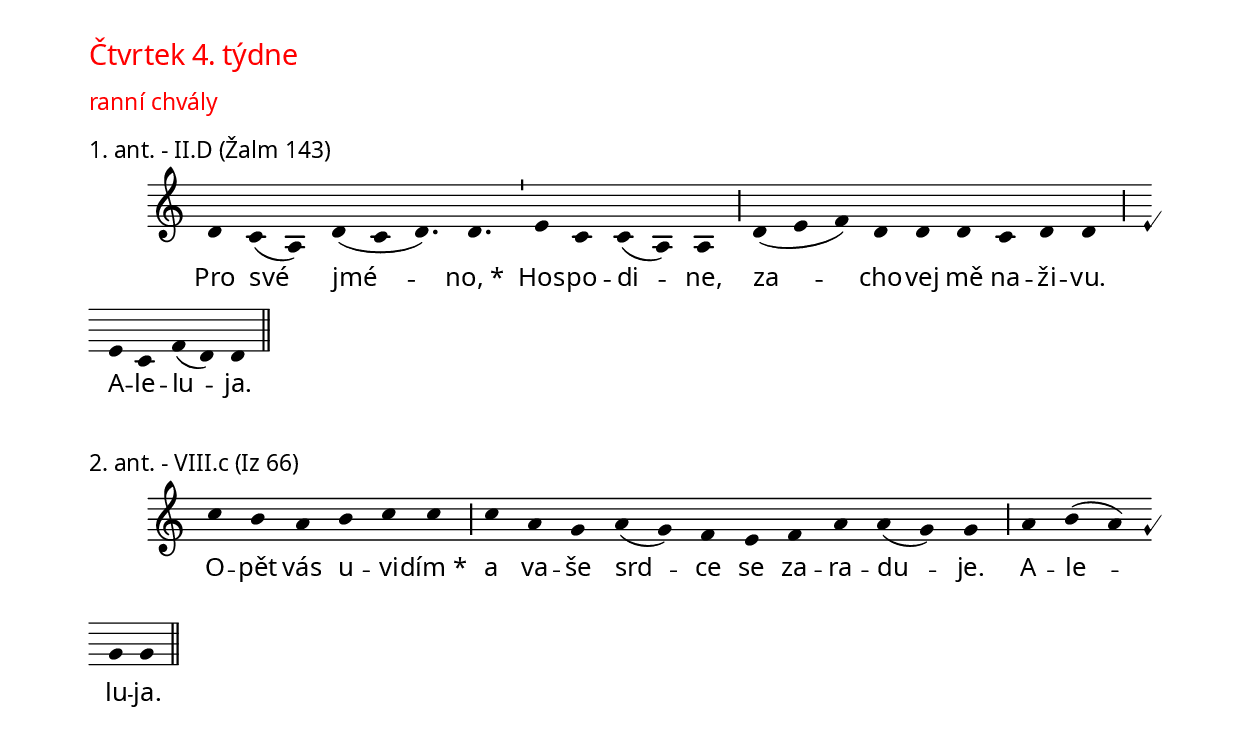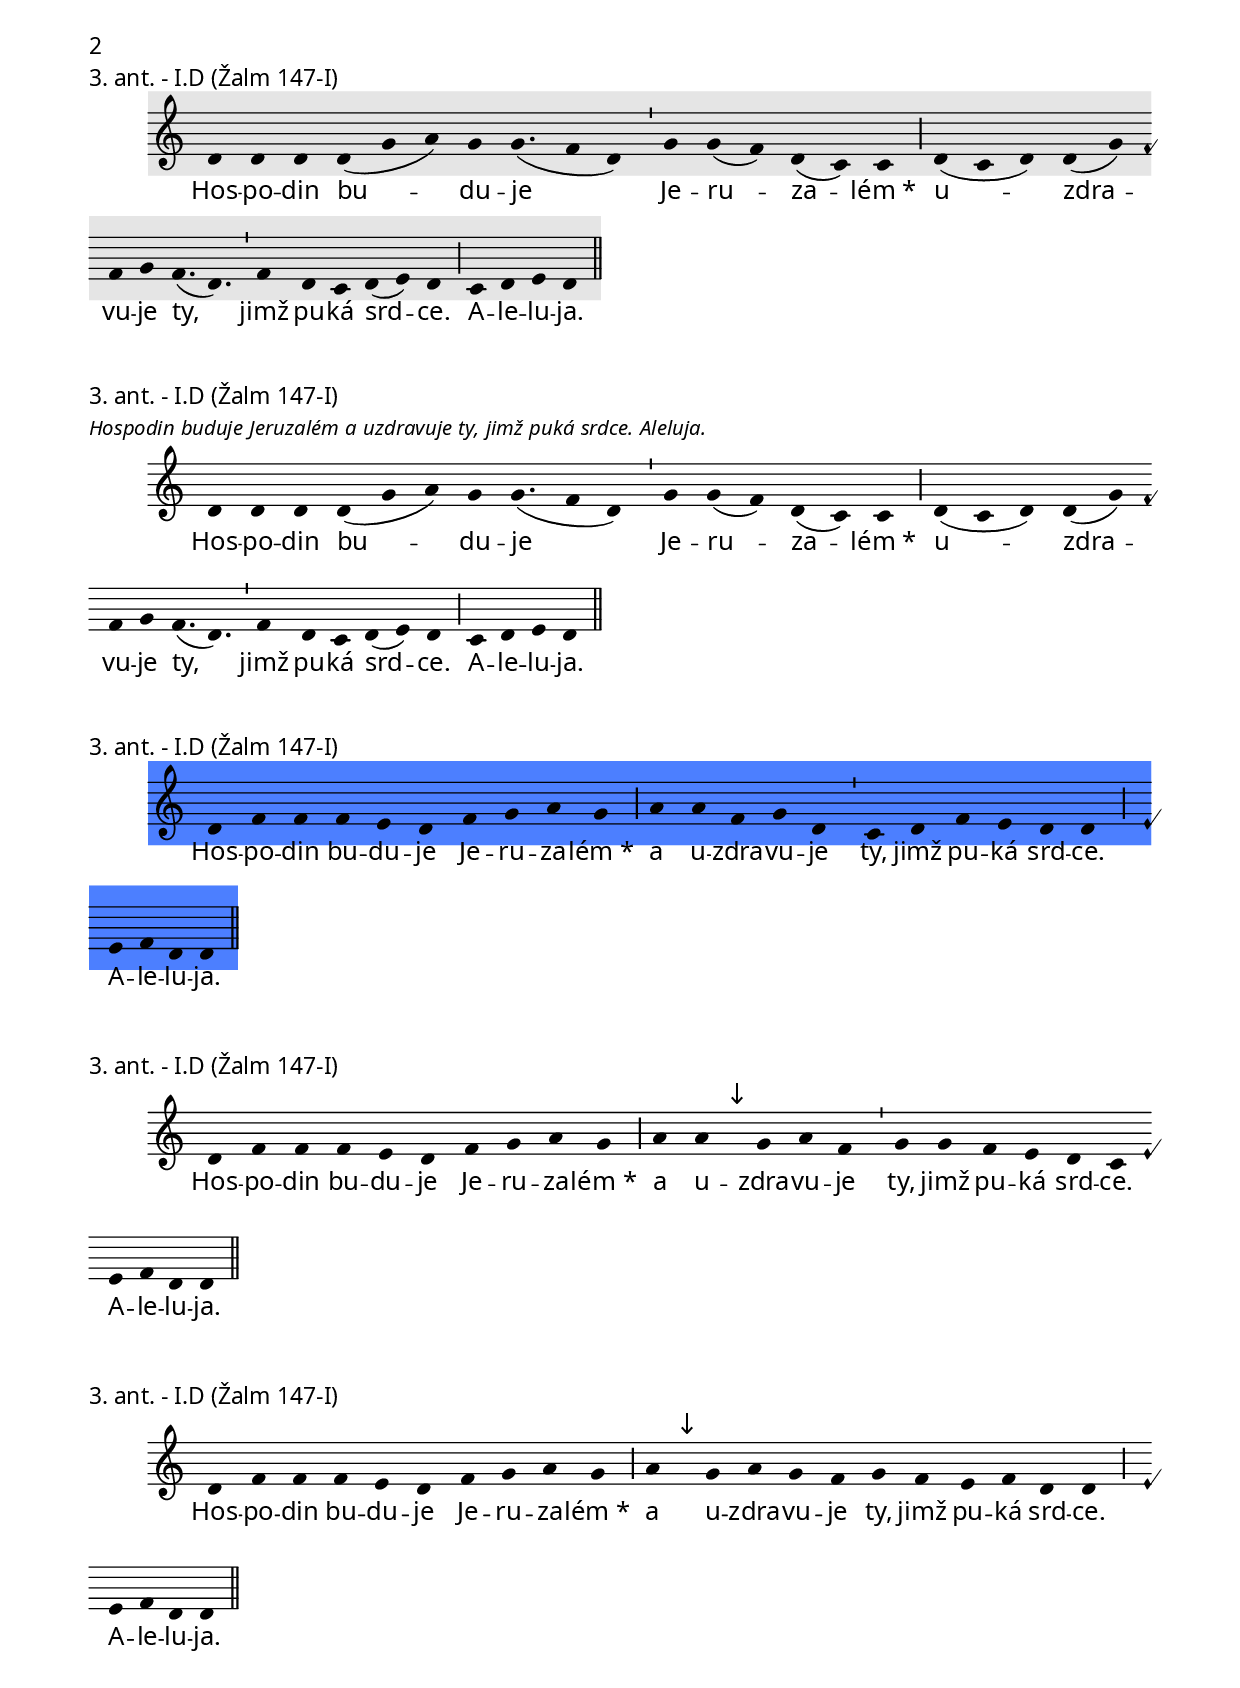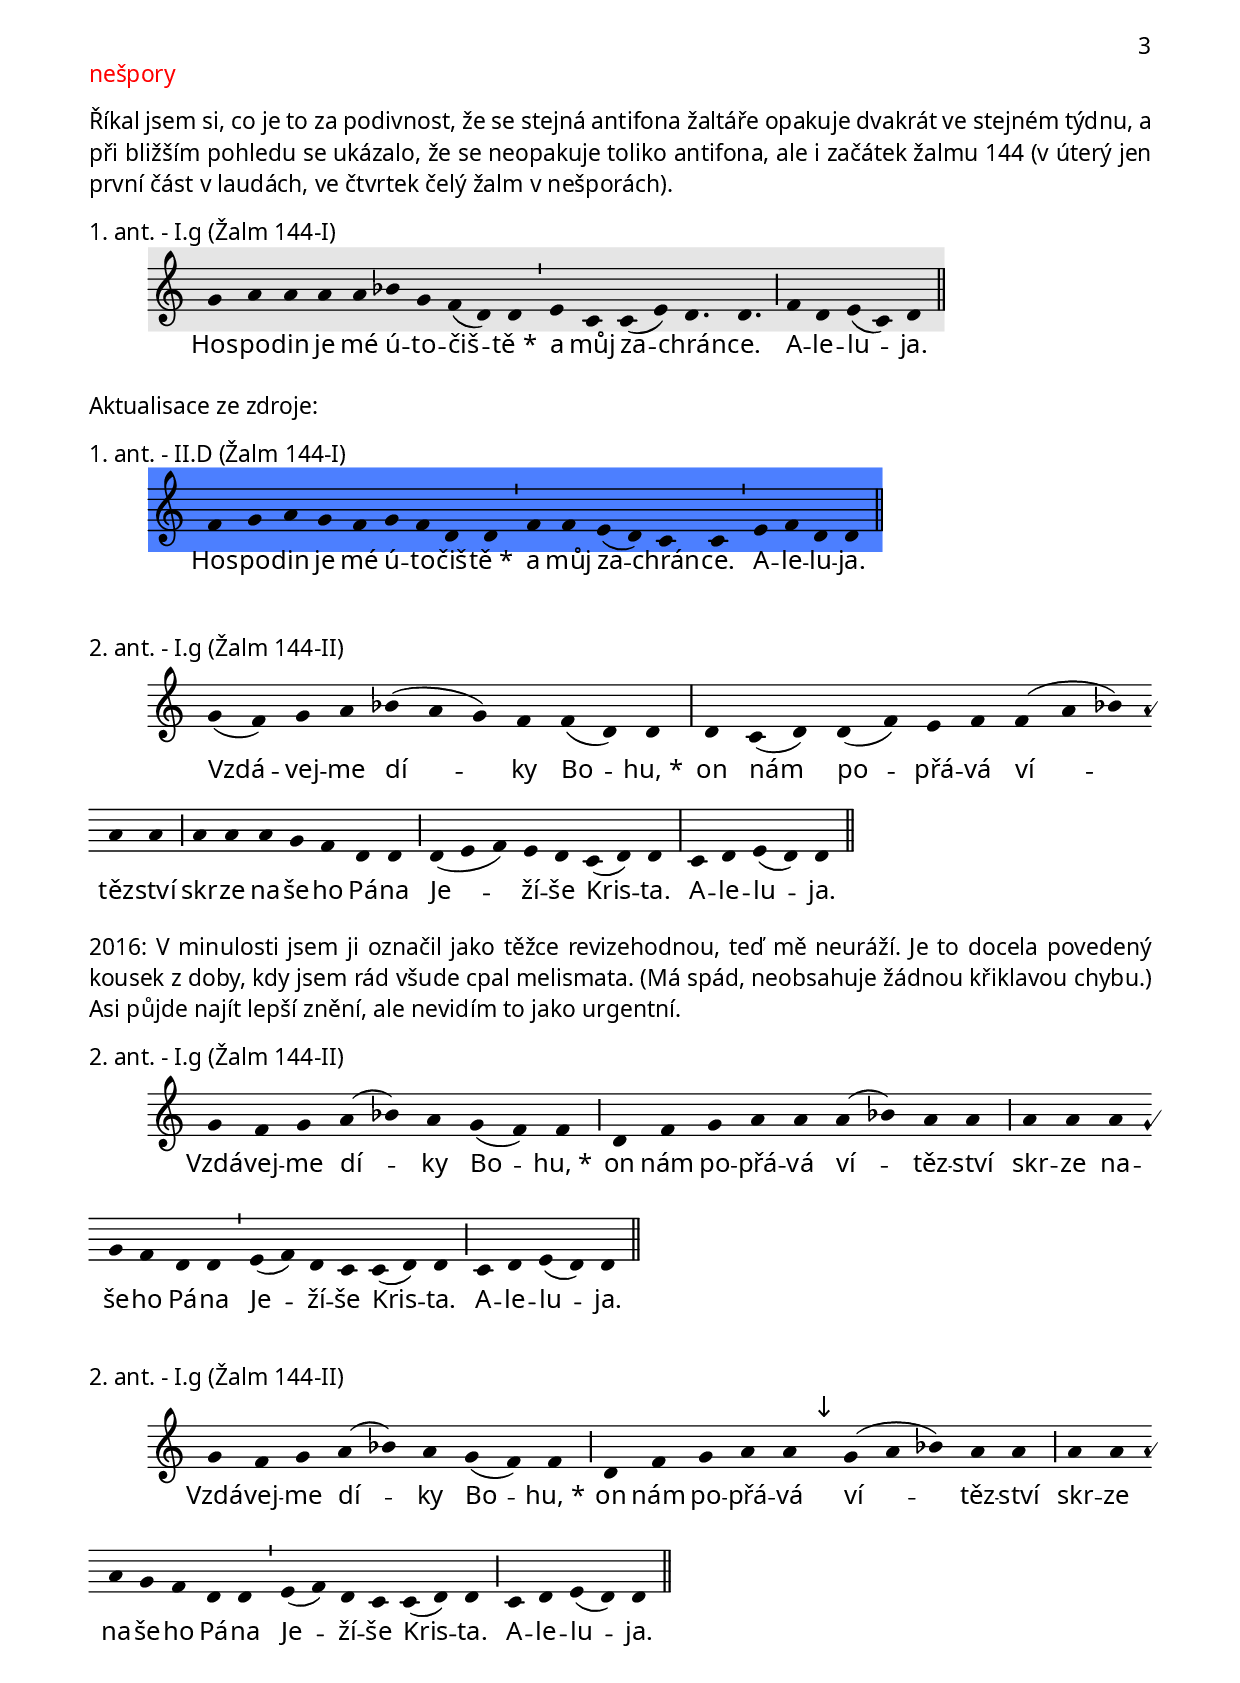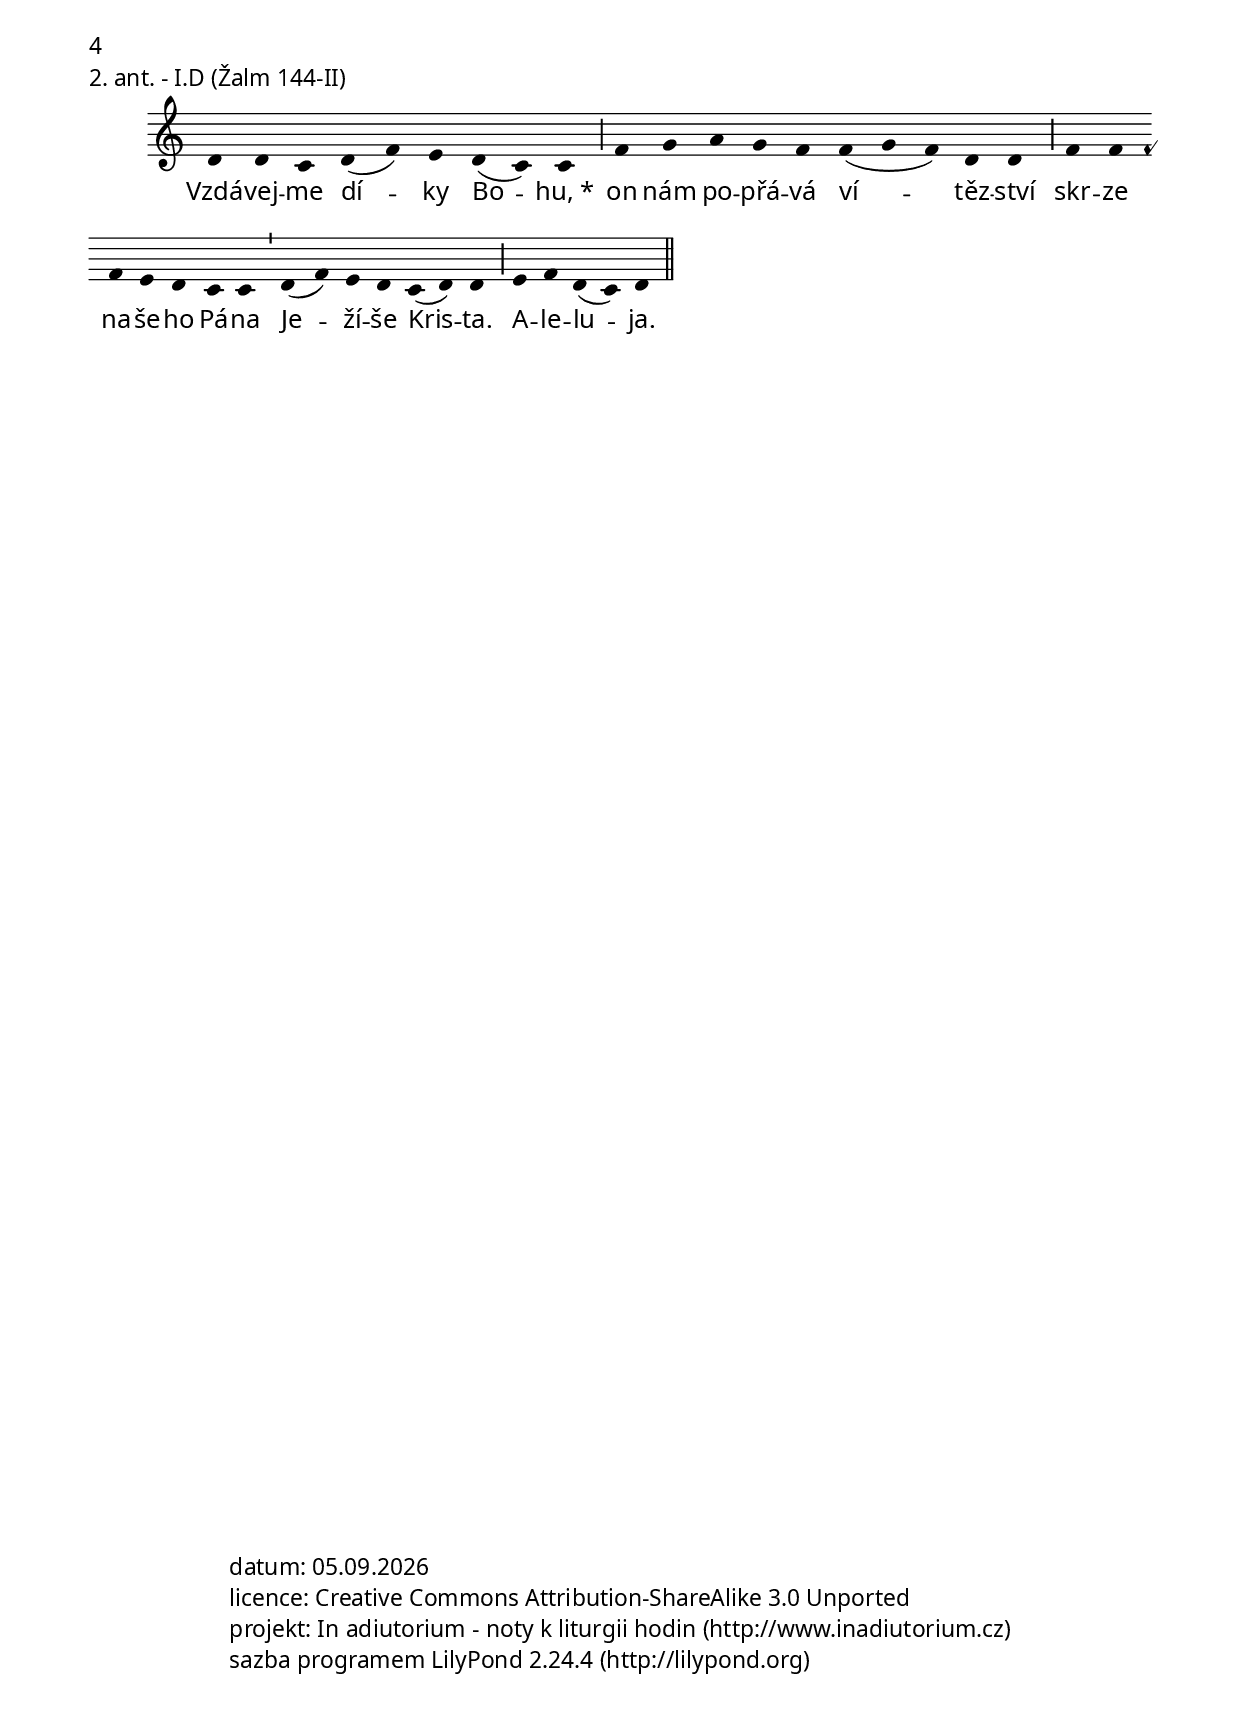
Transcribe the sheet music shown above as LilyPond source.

\include "../spolecne.ly"

\markup {\nadpisDen {Čtvrtek 4. týdne}}

\markup {\nadpisHodinka {"ranní chvály"}}

\score {
  \relative c' {
    \choralniRezim
    d4 c( a) d( c d4.) d \barMin
    e4 c c( a) a \barMaior
    d( e f) d d d c d d \barMaior
    e c f( d) d \barFinalis
  }
  \addlyrics {
    Pro své jmé -- no,_* Hos -- po -- di -- ne,
    za -- cho -- vej mě na -- ži -- vu.
    A -- le -- lu -- ja.
  }
  \header {
    quid = "1. ant."
    modus = "II"
    differentia = "D"
    psalmus = "Žalm 143"
    id = "rch-a1"
    piece = \markup {\sestavTitulek}
  }
}

\score {
  \relative c'' {
    \choralniRezim
    c4 b a b c c \barMaior
    c a g a( g) f e f a a( g) g \barMaior
    a b( a) g g \barFinalis
  }
  \addlyrics {
    O -- pět vás u -- vi -- dím_*
    a va -- še srd -- ce se za -- ra -- du -- je.
    A -- le -- lu -- ja.
  }
  \header {
    quid = "2. ant."
    modus = "VIII"
    differentia = "c"
    psalmus = "Iz 66"
    id = "rch-a2"
    piece = \markup {\sestavTitulek}
  }
}

\pageBreak

\score {
  \relative c' {
    \zvyraznovacSedy
    \choralniRezim
    d4 d d d( g a) g g4.( f4 d) \barMin g g( f) d( c) c \barMaior
    d4( c d) d( g) f g f4.( d) \barMin f4 d c d( e) d \barMaior
    c d e d \barFinalis
  }
  \addlyrics {
    Hos -- po -- din bu -- du -- je Je -- ru -- za -- lém_*
    % a % vypustka
    u -- zdra -- vu -- je ty, jimž pu -- ká srd -- ce.
    A -- le -- lu -- ja.
  }
  \header {
    quid = "3. ant."
    modus = "I"
    differentia = "D"
    psalmus = "Žalm 147-I"
    id = "rch-a3"
    placet = "~"
    piece = \markup {\sestavTitulek}
  }
}

\score {
  \relative c' {
    \choralniRezim
    d4 d d d( g a) g g4.( f4 d) \barMin g g( f) d( c) c \barMaior
    d4( c d) d( g) f g f4.( d) \barMin f4 d c d( e) d \barMaior
    c d e d \barFinalis
  }
  \addlyrics {
    Hos -- po -- din bu -- du -- je Je -- ru -- za -- lém_*
    % a % vypustka
    u -- zdra -- vu -- je ty, jimž pu -- ká srd -- ce.
    A -- le -- lu -- ja.
  }
  \header {
    textus_approbatus = "Hospodin buduje Jeruzalém a uzdravuje ty, jimž puká srdce. Aleluja."
    quid = "3. ant."
    modus = "I"
    differentia = "D"
    psalmus = "Žalm 147-I"
    id = "rch-a3"
    placet = "~"
    piece = \markup {\sestavTitulek}
  }
}

\score {
  \relative c' {
    \zvyraznovacModry
    \choralniRezim
    d4 f f f e d f g a g \barMaior
    a a f g d \barMin
    c d f e d d \barMaior
    e f d d \barFinalis
  }
  \addlyrics {
    Hos -- po -- din bu -- du -- je Je -- ru -- za -- lém_*
    a u -- zdra -- vu -- je
    ty, jimž pu -- ká srd -- ce.
    A -- le -- lu -- ja.
  }
  \header {
    quid = "3. ant."
    modus = "I"
    differentia = "D"
    psalmus = "Žalm 147-I"
    id = "rch-a3"
    piece = \markup {\sestavTitulek}
  }
}

\score {
  \relative c' {
    \choralniRezim
    d4 f f f e d f g a g \barMaior
    a a \mark\sipka g a f \barMin
    g g f e d c
    e f d d \barFinalis
  }
  \addlyrics {
    Hos -- po -- din bu -- du -- je Je -- ru -- za -- lém_*
    a u -- zdra -- vu -- je
    ty, jimž pu -- ká srd -- ce.
    A -- le -- lu -- ja.
  }
  \header {
    quid = "3. ant."
    modus = "I"
    differentia = "D"
    psalmus = "Žalm 147-I"
    id = "rch-a3"
    piece = \markup {\sestavTitulek}
  }
}

\score {
  \relative c' {
    \choralniRezim
    d4 f f f e d f g a g \barMaior
    a \mark\sipka g a g f g f e f d d \barMaior
    e f d d \barFinalis
  }
  \addlyrics {
    Hos -- po -- din bu -- du -- je Je -- ru -- za -- lém_*
    a u -- zdra -- vu -- je ty, jimž pu -- ká srd -- ce.
    A -- le -- lu -- ja.
  }
  \header {
    quid = "3. ant."
    modus = "I"
    differentia = "D"
    psalmus = "Žalm 147-I"
    id = "rch-a3"
    piece = \markup {\sestavTitulek}
  }
}

\pageBreak

\markup {\nadpisHodinka {"nešpory"}}

\markup\justify{
  Říkal jsem si, co je to za podivnost, že se stejná antifona žaltáře
  opakuje dvakrát ve stejném týdnu, a při bližším pohledu se ukázalo,
  že se neopakuje toliko antifona, ale i začátek žalmu 144
  (v úterý jen první část v laudách, ve čtvrtek čelý žalm v nešporách).
}

\score {
  \relative c'' {
    \zvyraznovacSedy
    \choralniRezim
    g4 a a a a4 bes g f( d) d \barMin
    e c c( e) d4. d \barMaior
    f4 d e( c) d \barFinalis
  }
  \addlyrics {
    Hos -- po -- din je mé ú -- to -- čiš -- tě_*
    a můj za -- chrán -- ce.
    A -- le -- lu -- ja.
  }
  \header {
    quid = "1. ant."
    modus = "I"
    differentia = "g"
    psalmus = "Žalm 144-I"
    id = "ne-a1"
    fial = "antifony/velikonoce_tyden4_3utery.ly#rch-a3"
    piece = \markup {\sestavTitulek}
  }
}

\markup\aktualisace

\score {
  \relative c' {
    \zvyraznovacModry
    \choralniRezim
    f4 g a g f g f d d \barMin
    f f e( d) c c \barMin
    e f d d \barFinalis
  }
  \addlyrics {
    Hos -- po -- din je mé ú -- to -- čiš -- tě_*
    a můj za -- chrán -- ce.
    A -- le -- lu -- ja.
  }
  \header {
    quid = "1. ant."
    modus = "II"
    differentia = "D"
    psalmus = "Žalm 144-I"
    id = "ne-a1"
    fial = "antifony/velikonoce_tyden4_3utery.ly#rch-a3"
    piece = \markup {\sestavTitulek}
  }
}

\score {
  \relative c'' {
    \choralniRezim
    g4( f) g a bes( a g) f f( d) d \barMax
    d c( d) d( f) e f f( a bes) a a \barMaior
    a a a g f d d \barMaior
    d( e f) e d c( d) d \barMax
    c d e( d) d \barFinalis
  }
  \addlyrics {
    Vzdá -- vej -- me dí -- ky Bo -- hu,_*
    on nám po -- přá -- vá ví -- těz -- ství
    skr -- ze na -- še -- ho Pá -- na
    Je -- ží -- še Kris -- ta.
    A -- le -- lu -- ja.
  }
  \header {
    quid = "2. ant."
    modus = "I"
    differentia = "g"
    psalmus = "Žalm 144-II"
    id = "ne-a2"
    placet = "R"
    piece = \markup {\sestavTitulek}
  }
}

\markup\justify{
  2016: V minulosti jsem ji označil jako těžce revizehodnou,
  teď mě neuráží. Je to docela povedený kousek z doby, kdy jsem rád
  všude cpal melismata. (Má spád, neobsahuje žádnou křiklavou chybu.)
  Asi půjde najít lepší znění, ale nevidím to jako urgentní.
}

\score {
  \relative c'' {
    \choralniRezim
    g4 f g a( bes) a g( f) f \barMaior
    d f g a a a( bes) a a \barMaior
    a a a g f d d \barMin
    e( f) d c c( d) d \barMaior
    c d e( d) d \barFinalis
  }
  \addlyrics {
    Vzdá -- vej -- me dí -- ky Bo -- hu,_*
    on nám po -- přá -- vá ví -- těz -- ství
    skr -- ze na -- še -- ho Pá -- na
    Je -- ží -- še Kris -- ta.
    A -- le -- lu -- ja.
  }
  \header {
    quid = "2. ant."
    modus = "I"
    differentia = "g"
    psalmus = "Žalm 144-II"
    id = "ne-a2"
    piece = \markup {\sestavTitulek}
  }
}

\score {
  \relative c'' {
    \choralniRezim
    g4 f g a( bes) a g( f) f \barMaior
    d f g a a \mark\sipka g( a bes) a a \barMaior
    a a a g f d d \barMin
    e( f) d c c( d) d \barMaior
    c d e( d) d \barFinalis
  }
  \addlyrics {
    Vzdá -- vej -- me dí -- ky Bo -- hu,_*
    on nám po -- přá -- vá ví -- těz -- ství
    skr -- ze na -- še -- ho Pá -- na
    Je -- ží -- še Kris -- ta.
    A -- le -- lu -- ja.
  }
  \header {
    quid = "2. ant."
    modus = "I"
    differentia = "g"
    psalmus = "Žalm 144-II"
    id = "ne-a2"
    piece = \markup {\sestavTitulek}
  }
}

\score {
  \relative c' {
    \choralniRezim
    d4 d c d( f) e d( c) c \barMaior
    f g a g f f( g f) d d \barMaior
    f f f e d c c \barMin
    d( f) e d c( d) d \barMaior
    e f d( c) d \barFinalis
  }
  \addlyrics {
    Vzdá -- vej -- me dí -- ky Bo -- hu,_*
    on nám po -- přá -- vá ví -- těz -- ství
    skr -- ze na -- še -- ho Pá -- na
    Je -- ží -- še Kris -- ta.
    A -- le -- lu -- ja.
  }
  \header {
    quid = "2. ant."
    modus = "I"
    differentia = "D"
    psalmus = "Žalm 144-II"
    id = "ne-a2"
    piece = \markup {\sestavTitulek}
  }
}

%\score { \velikTIIctvrtekNespAntIII }